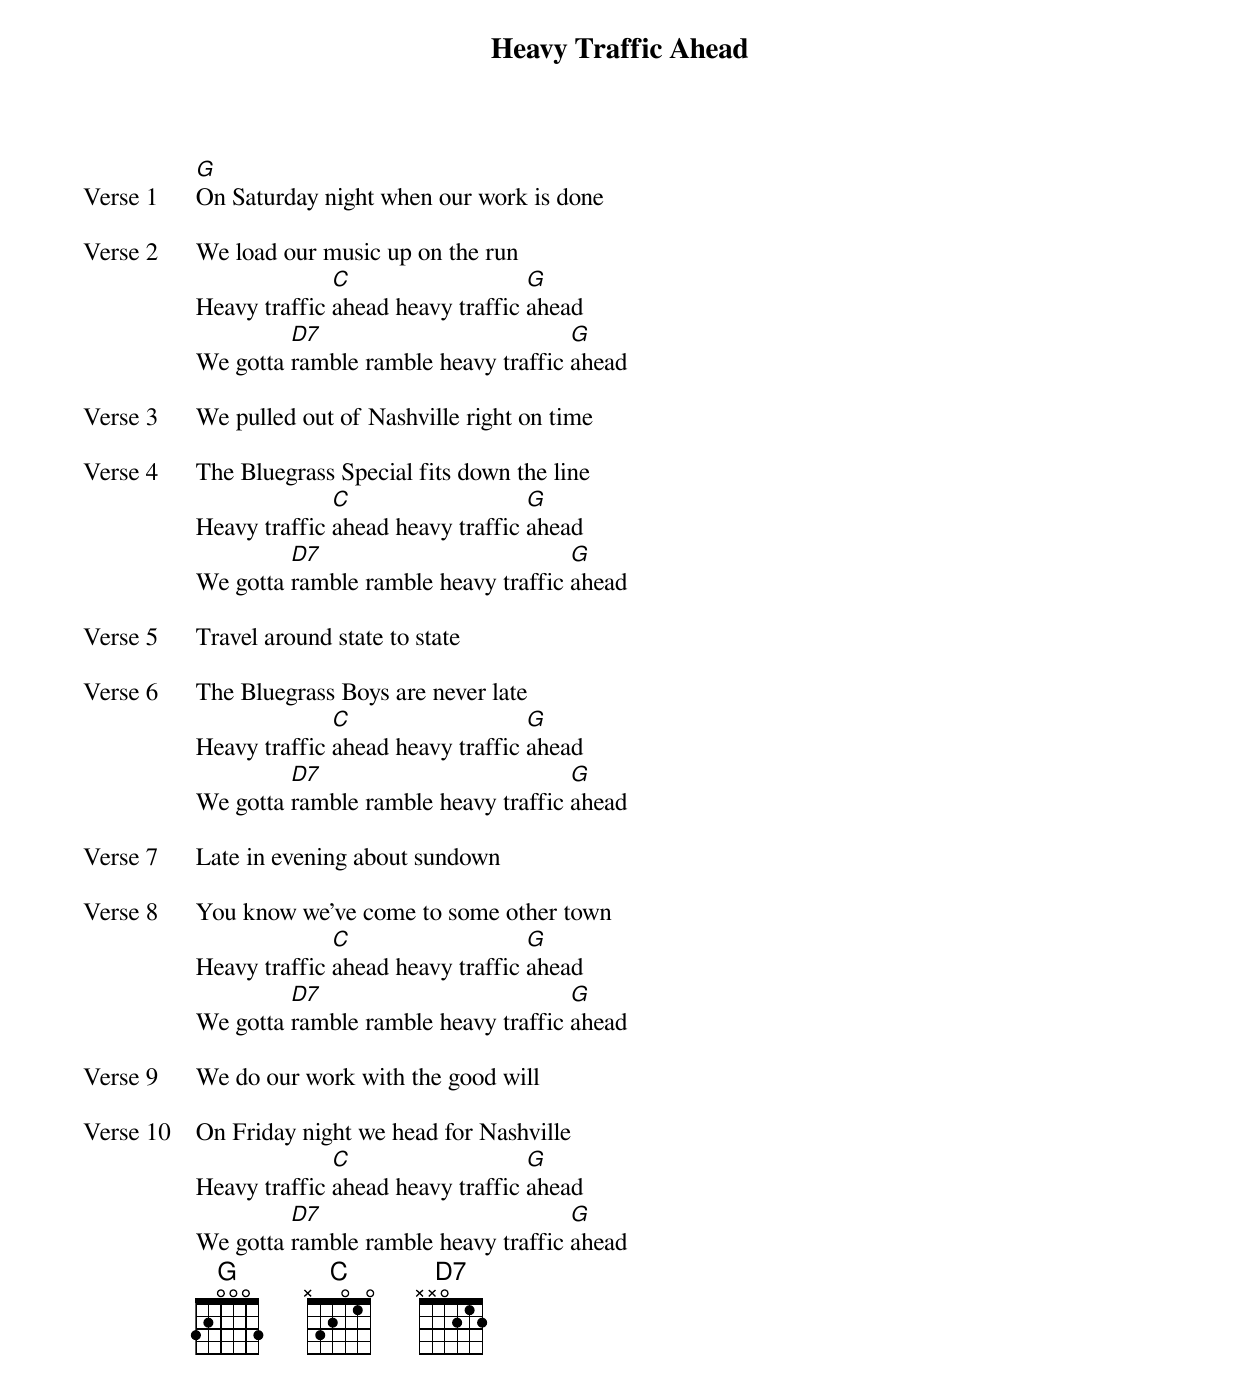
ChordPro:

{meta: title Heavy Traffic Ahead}
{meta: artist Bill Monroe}
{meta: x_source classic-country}
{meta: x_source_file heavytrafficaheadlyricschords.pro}
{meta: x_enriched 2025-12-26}

{start_of_verse: Verse 1}
[G]On Saturday night when our work is done
{end_of_verse}

{start_of_verse: Verse 2}
We load our music up on the run
Heavy traffic [C]ahead heavy traffic [G]ahead
We gotta [D7]ramble ramble heavy traffic [G]ahead
{end_of_verse}

{start_of_verse: Verse 3}
We pulled out of Nashville right on time
{end_of_verse}

{start_of_verse: Verse 4}
The Bluegrass Special fits down the line
Heavy traffic [C]ahead heavy traffic [G]ahead
We gotta [D7]ramble ramble heavy traffic [G]ahead
{end_of_verse}

{start_of_verse: Verse 5}
Travel around state to state
{end_of_verse}

{start_of_verse: Verse 6}
The Bluegrass Boys are never late
Heavy traffic [C]ahead heavy traffic [G]ahead
We gotta [D7]ramble ramble heavy traffic [G]ahead
{end_of_verse}

{start_of_verse: Verse 7}
Late in evening about sundown
{end_of_verse}

{start_of_verse: Verse 8}
You know we've come to some other town
Heavy traffic [C]ahead heavy traffic [G]ahead
We gotta [D7]ramble ramble heavy traffic [G]ahead
{end_of_verse}

{start_of_verse: Verse 9}
We do our work with the good will
{end_of_verse}

{start_of_verse: Verse 10}
On Friday night we head for Nashville
Heavy traffic [C]ahead heavy traffic [G]ahead
We gotta [D7]ramble ramble heavy traffic [G]ahead
{end_of_verse}
